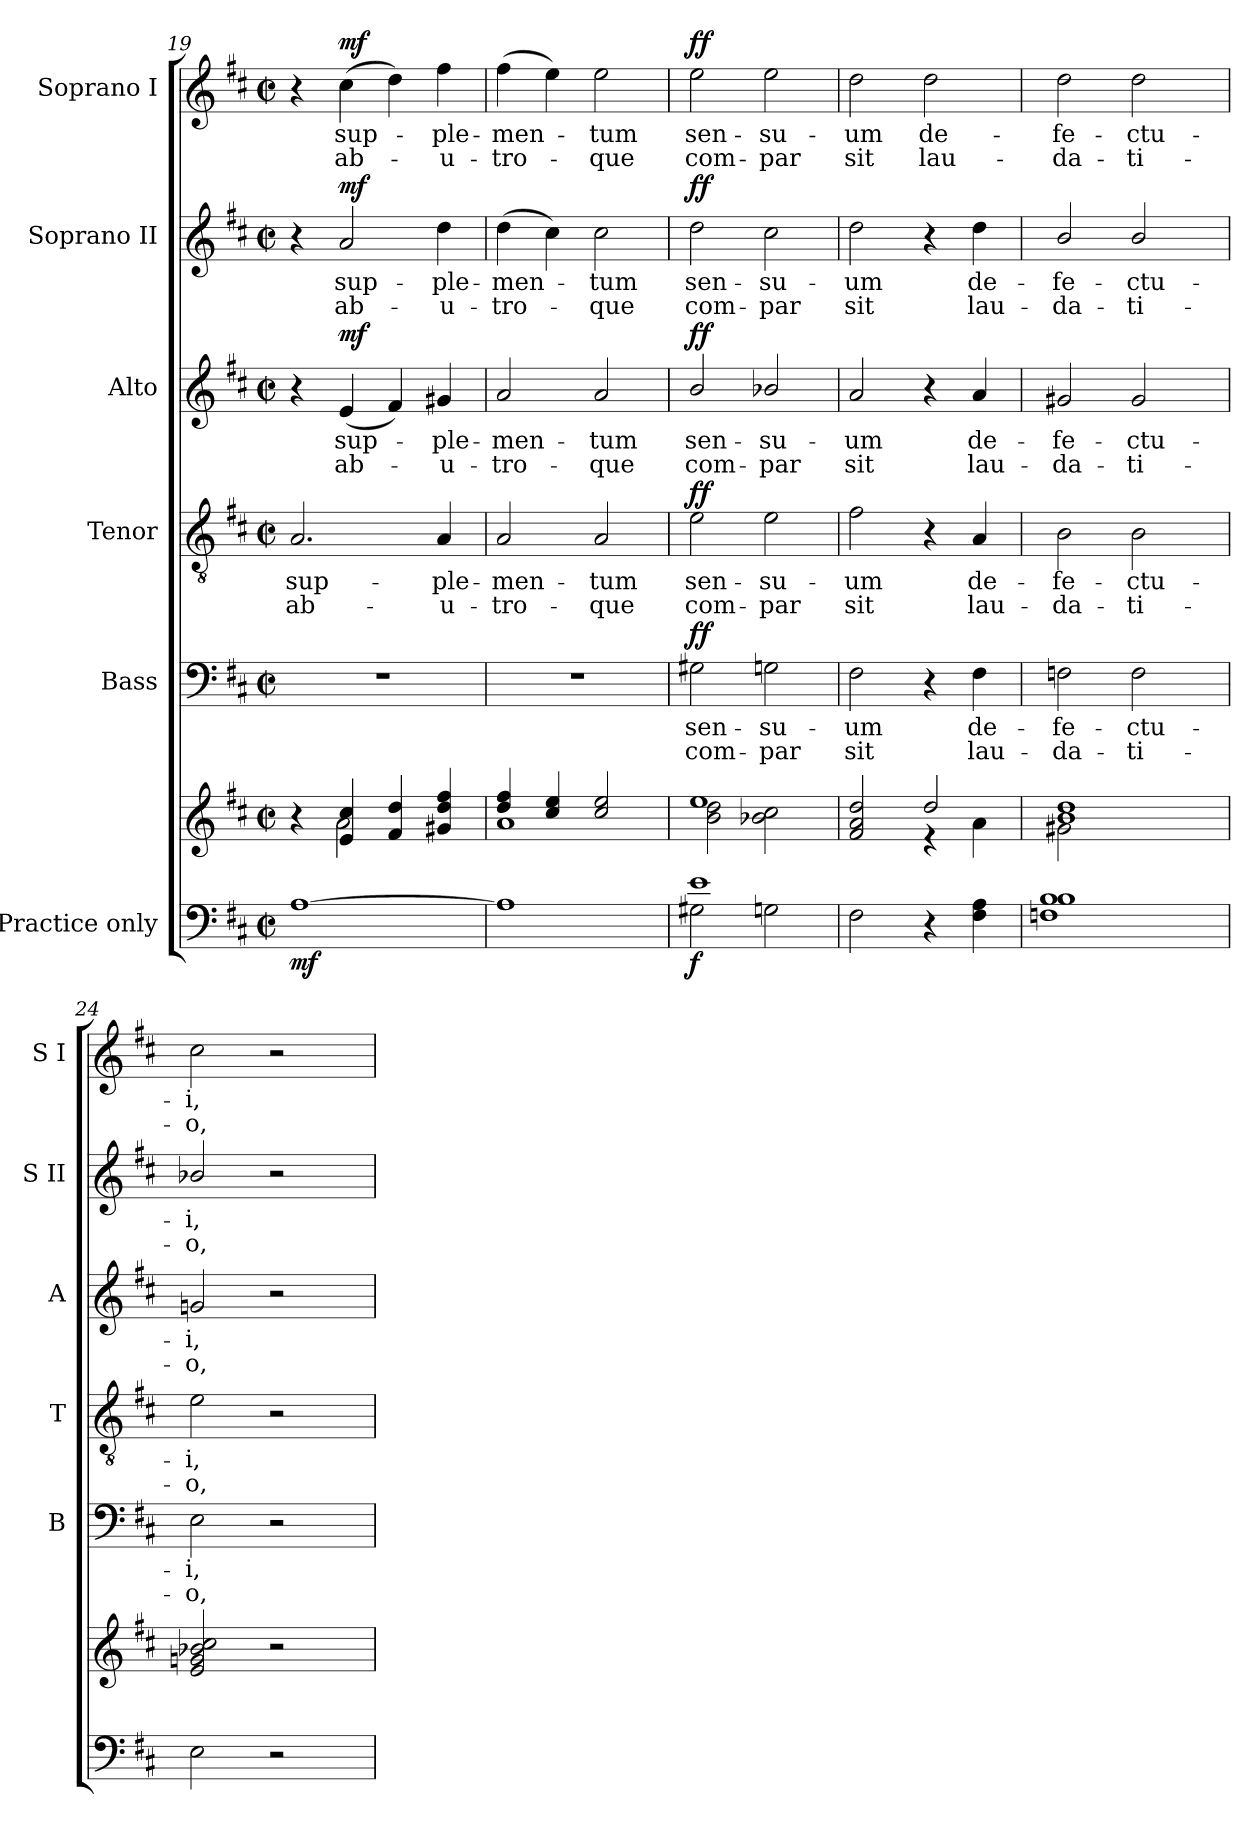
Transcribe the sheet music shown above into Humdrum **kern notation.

**kern	**kern	**dynam	**kern	**text	**text	**dynam	**kern	**text	**text	**dynam	**kern	**text	**text	**dynam	**kern	**text	**text	**dynam	**kern	**text	**text	**dynam
*part6	*part6	*part6	*part5	*part5	*part5	*part5	*part4	*part4	*part4	*part4	*part3	*part3	*part3	*part3	*part2	*part2	*part2	*part2	*part1	*part1	*part1	*part1
*staff7	*staff6	*staff6/7	*staff5	*staff5	*staff5	*staff5	*staff4	*staff4	*staff4	*staff4	*staff3	*staff3	*staff3	*staff3	*staff2	*staff2	*staff2	*staff2	*staff1	*staff1	*staff1	*staff1
*I"Practice only	*	*	*I"Bass	*	*	*	*I"Tenor	*	*	*	*I"Alto	*	*	*	*I"Soprano II	*	*	*	*I"Soprano I	*	*	*
*	*	*	*I'B	*	*	*	*I'T	*	*	*	*I'A	*	*	*	*I'S II	*	*	*	*I'S I	*	*	*
*clefF4	*clefG2	*	*clefF4	*	*	*	*clefGv2	*	*	*	*clefG2	*	*	*	*clefG2	*	*	*	*clefG2	*	*	*
*k[f#c#]	*k[f#c#]	*	*k[f#c#]	*	*	*	*k[f#c#]	*	*	*	*k[f#c#]	*	*	*	*k[f#c#]	*	*	*	*k[f#c#]	*	*	*
*D:	*D:	*	*D:	*	*	*	*D:	*	*	*	*D:	*	*	*	*D:	*	*	*	*D:	*	*	*
*M2/2	*M2/2	*	*M2/2	*	*	*	*M2/2	*	*	*	*M2/2	*	*	*	*M2/2	*	*	*	*M2/2	*	*	*
*met(c|)	*met(c|)	*	*met(c|)	*	*	*	*met(c|)	*	*	*	*met(c|)	*	*	*	*met(c|)	*	*	*	*met(c|)	*	*	*
=19	=19	=19	=19	=19	=19	=19	=19	=19	=19	=19	=19	=19	=19	=19	=19	=19	=19	=19	=19	=19	=19	=19
*^	*^	*	*	*	*	*	*	*	*	*	*	*	*	*	*	*	*	*	*	*	*	*
!	!	!	!	!LO:DY:b=2	!	!	!	!	!	!LO:LY:b	!LO:LY:b	!	!	!	!	!	!	!	!	!	!	!	!	!
[1A	1ryy	4r	4ryy	mf	1r	.	.	.	2.A/	sup-	-ab-	.	4r	.	.	.	4r	.	.	.	4r	.	.	.
!	!	!	!	!	!	!	!	!	!	!	!	!	!	!LO:LY:b	!LO:LY:b	!LO:DY:b	!	!LO:LY:b	!LO:LY:b	!LO:DY:b	!	!LO:LY:b	!LO:LY:b	!LO:DY:b
.	.	4e/ 4cc#/	2a\	.	.	.	.	.	.	.	.	.	(<4e/	sup-	ab-	mf	2a/	sup-	-ab-	mf	(>4cc#\	sup-	ab-	mf
.	.	4f#/ 4dd/	.	.	.	.	.	.	.	.	.	.	4f#/)	.	.	.	.	.	.	.	4dd\)	.	.	.
!	!	!	!	!	!	!	!	!	!	!LO:LY:b	!LO:LY:b	!	!	!LO:LY:b	!LO:LY:b	!	!	!LO:LY:b	!LO:LY:b	!	!	!LO:LY:b	!LO:LY:b	!
.	.	4g#X/ 4dd/ 4ff#/	4ryy	.	.	.	.	.	4A/	-ple-	-u-	.	4g#X/	ple-	-u-	.	4dd\	-ple-	-u-	.	4ff#\	ple-	-u-	.
=20	=20	=20	=20	=20	=20	=20	=20	=20	=20	=20	=20	=20	=20	=20	=20	=20	=20	=20	=20	=20	=20	=20	=20	=20
!	!	!	!	!	!	!	!	!	!	!LO:LY:b	!LO:LY:b	!	!	!LO:LY:b	!LO:LY:b	!	!	!LO:LY:b	!LO:LY:b	!	!	!LO:LY:b	!LO:LY:b	!
1A]	1ryy	4dd/ 4ff#/	1a	.	1r	.	.	.	2A/	-men-	-tro-	.	2a/	-men-	-tro-	.	(>4dd\	-men-	tro-	.	(>4ff#\	-men-	tro-	.
.	.	4cc#/ 4ee/	.	.	.	.	.	.	.	.	.	.	.	.	.	.	4cc#\)	.	.	.	4ee\)	.	.	.
!	!	!	!	!	!	!	!	!	!	!LO:LY:b	!LO:LY:b	!	!	!LO:LY:b	!LO:LY:b	!	!	!LO:LY:b	!LO:LY:b	!	!	!LO:LY:b	!LO:LY:b	!
.	.	2cc#/ 2ee/	.	.	.	.	.	.	2A/	-tum	que	.	2a/	-tum	que	.	2cc#\	tum	que	.	2ee\	tum	que	.
=21	=21	=21	=21	=21	=21	=21	=21	=21	=21	=21	=21	=21	=21	=21	=21	=21	=21	=21	=21	=21	=21	=21	=21	=21
!	!	!	!	!LO:DY:b=2	!	!LO:LY:b	!LO:LY:b	!LO:DY:b	!	!LO:LY:b	!LO:LY:b	!LO:DY:b	!	!LO:LY:b	!LO:LY:b	!LO:DY:b	!	!LO:LY:b	!LO:LY:b	!LO:DY:b	!	!LO:LY:b	!LO:LY:b	!LO:DY:b
1e	2G#X\	1ee	2b\ 2dd\	f	2G#X\	sen-	-com-	ff	2e\	sen-	-com-	ff	2b/	sen-	-com-	ff	2dd\	sen-	-com-	ff	2ee\	sen-	-com-	ff
!	!	!	!	!	!	!LO:LY:b	!LO:LY:b	!	!	!LO:LY:b	!LO:LY:b	!	!	!LO:LY:b	!LO:LY:b	!	!	!LO:LY:b	!LO:LY:b	!	!	!LO:LY:b	!LO:LY:b	!
.	2Gn\	.	2b-X\ 2cc#\	.	2Gn\	-su-	-par	.	2e\	-su-	-par	.	2b-X/	-su-	-par	.	2cc#\	-su-	-par	.	2ee\	-su-	-par	.
=22	=22	=22	=22	=22	=22	=22	=22	=22	=22	=22	=22	=22	=22	=22	=22	=22	=22	=22	=22	=22	=22	=22	=22	=22
!	!	!	!	!	!	!LO:LY:b	!LO:LY:b	!	!	!LO:LY:b	!LO:LY:b	!	!	!LO:LY:b	!LO:LY:b	!	!	!LO:LY:b	!LO:LY:b	!	!	!LO:LY:b	!LO:LY:b	!
2.ryy	2F#\	2f#/ 2a/ 2dd/	2ryy	.	2F#\	um	sit	.	2f#\	um	sit	.	2a/	um	sit	.	2dd\	um	sit	.	2dd\	um	sit	.
!	!	!	!	!	!	!	!	!	!	!	!	!	!	!	!	!	!	!	!	!	!	!LO:LY:b	!LO:LY:b	!
.	4r	2dd/	4r	.	4r	.	.	.	4r	.	.	.	4r	.	.	.	4r	.	.	.	2dd\	de-	-lau-	.
!	!	!	!	!	!	!LO:LY:b	!LO:LY:b	!	!	!LO:LY:b	!LO:LY:b	!	!	!LO:LY:b	!LO:LY:b	!	!	!LO:LY:b	!LO:LY:b	!	!	!	!	!
4ryy	4F#\ 4A\	.	4a\	.	4F#\	de-	-lau-	.	4A/	de-	-lau-	.	4a/	de-	-lau-	.	4dd\	de-	-lau-	.	.	.	.	.
!!LO:PB:g=z
=23	=23	=23	=23	=23	=23	=23	=23	=23	=23	=23	=23	=23	=23	=23	=23	=23	=23	=23	=23	=23	=23	=23	=23	=23
!	!	!	!	!	!	!LO:LY:b	!LO:LY:b	!	!	!LO:LY:b	!LO:LY:b	!	!	!LO:LY:b	!LO:LY:b	!	!	!LO:LY:b	!LO:LY:b	!	!	!LO:LY:b	!LO:LY:b	!
1B	1Fn 1B	1b 1dd	2g#X\	.	2Fn\	-fe-	-da-	.	2B\	-fe-	-da-	.	2g#X/	-fe-	-da-	.	2b/	-fe-	-da-	.	2dd\	-fe-	-da-	.
!	!	!	!	!	!	!LO:LY:b	!LO:LY:b	!	!	!LO:LY:b	!LO:LY:b	!	!	!LO:LY:b	!LO:LY:b	!	!	!LO:LY:b	!LO:LY:b	!	!	!LO:LY:b	!LO:LY:b	!
.	.	.	4ryy	.	2F\	-ctu-	-ti-	.	2B\	-ctu-	-ti-	.	2g#/	-ctu-	-ti-	.	2b/	-ctu-	-ti-	.	2dd\	-ctu-	-ti-	.
.	.	.	4ryy	.	.	.	.	.	.	.	.	.	.	.	.	.	.	.	.	.	.	.	.	.
=24	=24	=24	=24	=24	=24	=24	=24	=24	=24	=24	=24	=24	=24	=24	=24	=24	=24	=24	=24	=24	=24	=24	=24	=24
!	!	!	!	!	!	!LO:LY:b	!LO:LY:b	!	!	!LO:LY:b	!LO:LY:b	!	!	!LO:LY:b	!LO:LY:b	!	!	!LO:LY:b	!LO:LY:b	!	!	!LO:LY:b	!LO:LY:b	!
2ryy	2E\	2e/ 2gn/ 2b-X/ 2cc#/	2ryy	.	2E\	-i,	o,	.	2e\	-i,	o,	.	2gni/	-i,	o,	.	2b-X/	-i,	o,	.	2cc#\	-i,	o,	.
4ryy	2r	2r	4ryy	.	2r	.	.	.	2r	.	.	.	2r	.	.	.	2r	.	.	.	2r	.	.	.
4ryy	.	.	4ryy	.	.	.	.	.	.	.	.	.	.	.	.	.	.	.	.	.	.	.	.	.
*v	*v	*	*	*	*	*	*	*	*	*	*	*	*	*	*	*	*	*	*	*	*	*	*	*
*	*v	*v	*	*	*	*	*	*	*	*	*	*	*	*	*	*	*	*	*	*	*	*	*
=	=	=	=	=	=	=	=	=	=	=	=	=	=	=	=	=	=	=	=	=	=	=
*-	*-	*-	*-	*-	*-	*-	*-	*-	*-	*-	*-	*-	*-	*-	*-	*-	*-	*-	*-	*-	*-	*-
